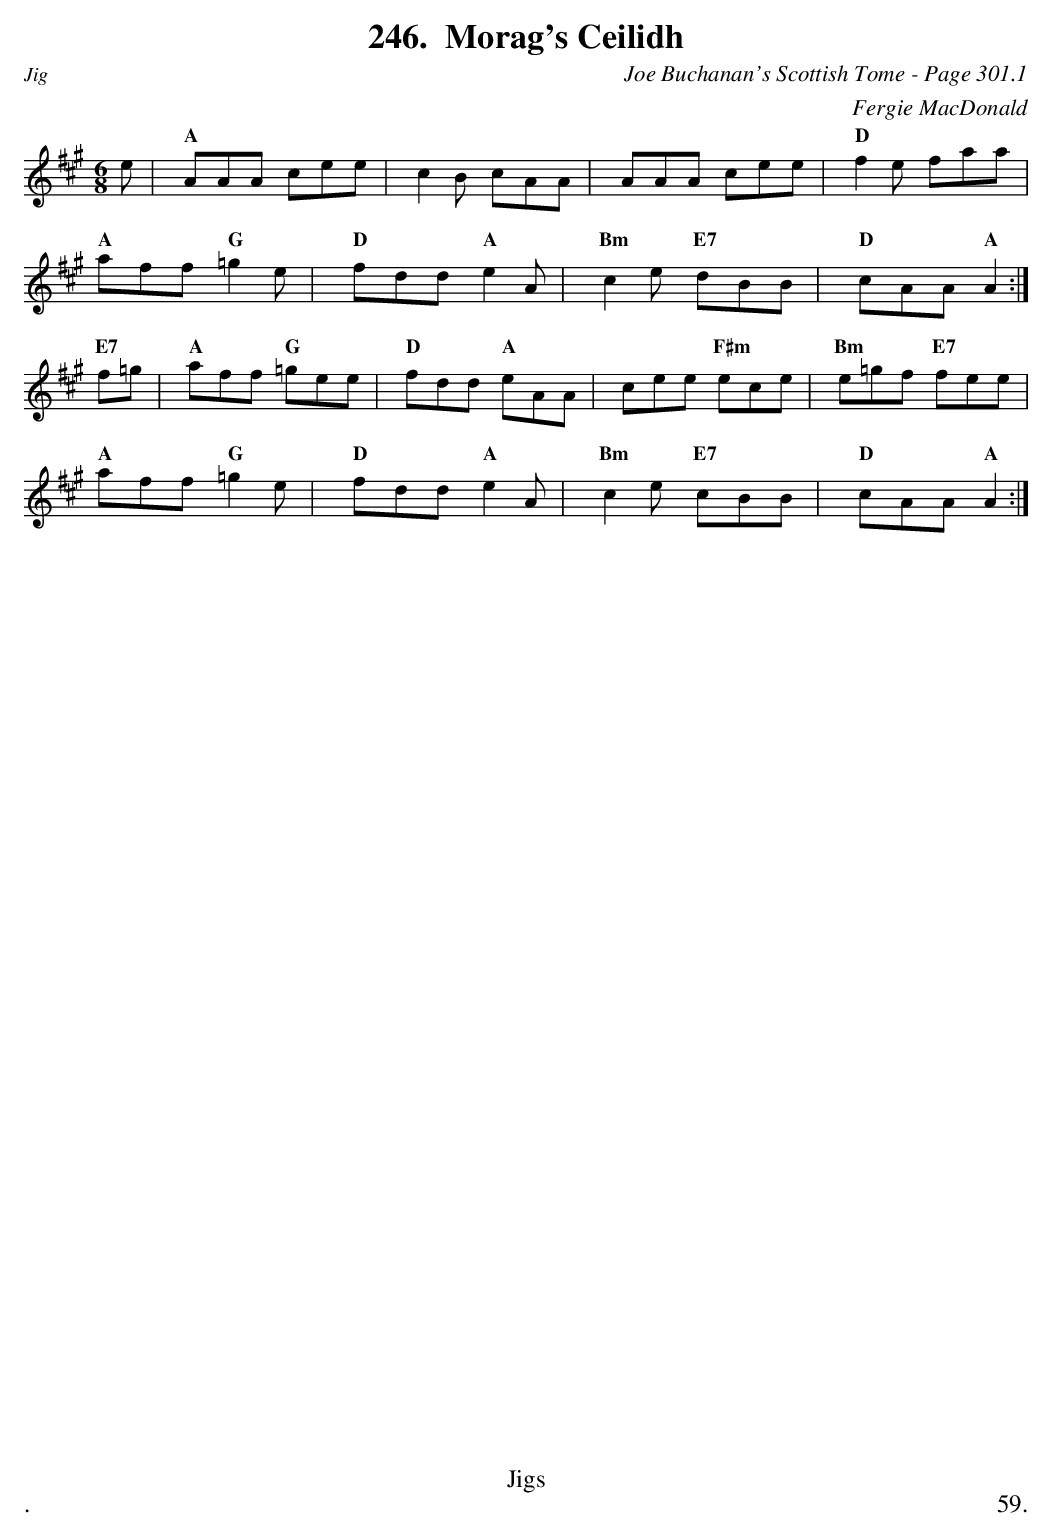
X:1
T:Morag's Ceilidh
C:Joe Buchanan's Scottish Tome - Page 301.1
C:Fergie MacDonald
L:1/8
M:6/8
K:A
e |"A"AAA cee |c2 B cAA | AAA cee | "D"f2 e faa |
"A"aff "G"=g2 e | "D"fdd "A"e2 A | "Bm"c2 e "E7"dBB | "D"cAA "A"A2 :|
"E7"f=g |"A" aff "G"=gee |"D" fdd "A"eAA | cee "F#m"ece | "Bm"e=gf "E7"fee |
"A"aff "G"=g2 e |"D"fdd "A"e2 A |"Bm" c2 e "E7"cBB | "D"cAA "A"A2 :|
